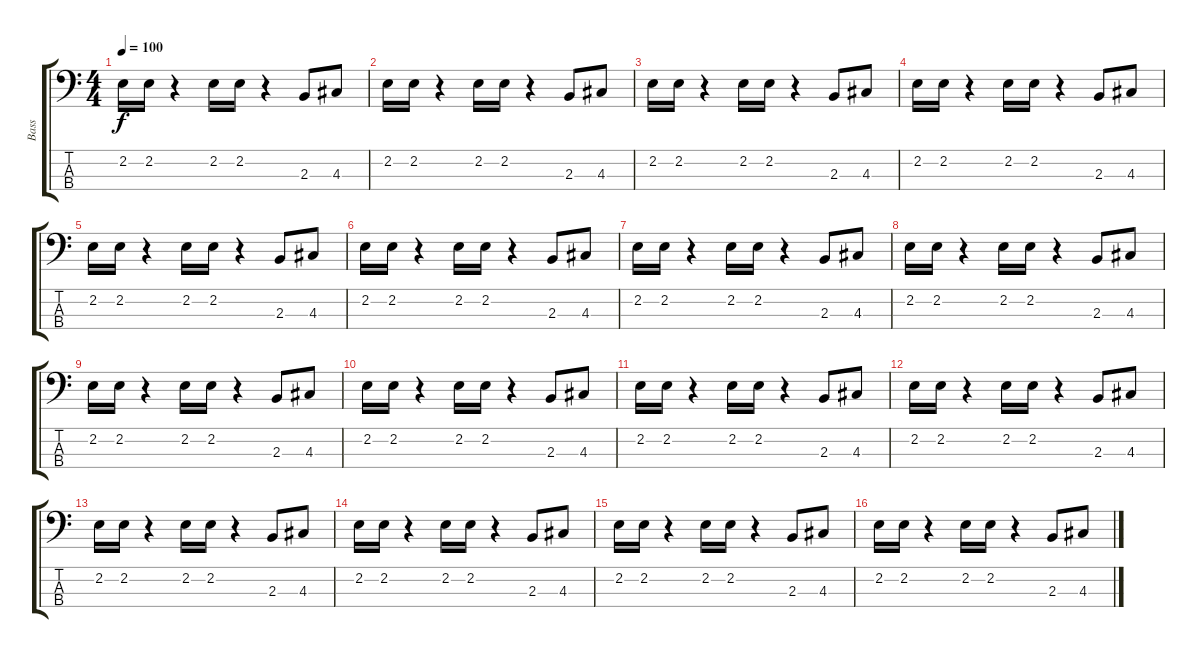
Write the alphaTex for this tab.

\track ("Bass" "Bass") {instrument electricbassfinger}
\staff {score tabs}
\tuning (G2 D2 A1 E1) {hide}
\ts (4 4)
\tempo 100
\clef f4
\ks c
2.2.16{dy f} 2.2.16 r.4 2.2.16 2.2.16 r.4 2.3.8 4.3.8 |
2.2.16 2.2.16 r.4 2.2.16 2.2.16 r.4 2.3.8 4.3.8 |
2.2.16 2.2.16 r.4 2.2.16 2.2.16 r.4 2.3.8 4.3.8 |
2.2.16 2.2.16 r.4 2.2.16 2.2.16 r.4 2.3.8 4.3.8 |
2.2.16 2.2.16 r.4 2.2.16 2.2.16 r.4 2.3.8 4.3.8 |
2.2.16 2.2.16 r.4 2.2.16 2.2.16 r.4 2.3.8 4.3.8 |
2.2.16 2.2.16 r.4 2.2.16 2.2.16 r.4 2.3.8 4.3.8 |
2.2.16 2.2.16 r.4 2.2.16 2.2.16 r.4 2.3.8 4.3.8 |
2.2.16 2.2.16 r.4 2.2.16 2.2.16 r.4 2.3.8 4.3.8 |
2.2.16 2.2.16 r.4 2.2.16 2.2.16 r.4 2.3.8 4.3.8 |
2.2.16 2.2.16 r.4 2.2.16 2.2.16 r.4 2.3.8 4.3.8 |
2.2.16 2.2.16 r.4 2.2.16 2.2.16 r.4 2.3.8 4.3.8 |
2.2.16 2.2.16 r.4 2.2.16 2.2.16 r.4 2.3.8 4.3.8 |
2.2.16 2.2.16 r.4 2.2.16 2.2.16 r.4 2.3.8 4.3.8 |
2.2.16 2.2.16 r.4 2.2.16 2.2.16 r.4 2.3.8 4.3.8 |
2.2.16 2.2.16 r.4 2.2.16 2.2.16 r.4 2.3.8 4.3.8
